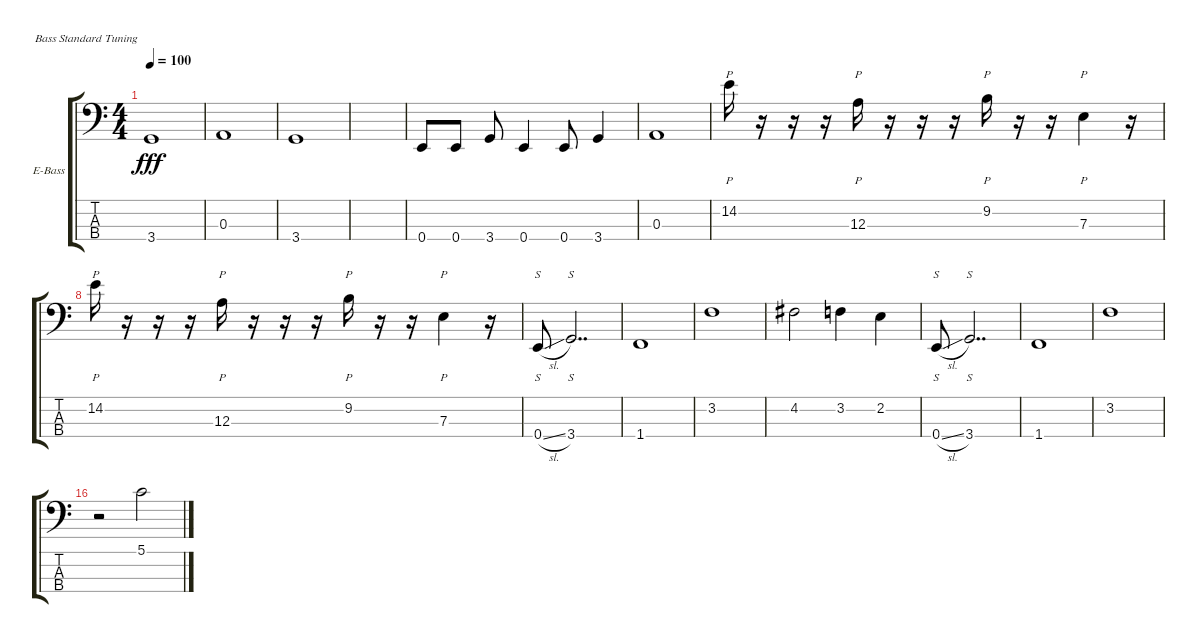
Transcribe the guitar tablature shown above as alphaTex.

\defaultSystemsLayout 4
\bracketExtendMode groupsimilarinstruments
\firstSystemTrackNameOrientation horizontal
\otherSystemsTrackNameOrientation horizontal
\defaultBarNumberDisplay FirstOfSystem
\track ("Electric Bass" "E-Bass") {instrument electricbassfinger}
\staff {score tabs}
\tuning (G2 D2 A1 E1)
\ts (4 4)
\tempo 100
\clef f4
\ks c
3.4.1{dy fff} |
0.3.1 |
3.4.1 |
|
0.4.8 0.4.8 3.4.8 0.4.4 0.4.8 3.4.4 |
0.3.1 |
14.2.16{p} r.16 r.16 r.16 12.3.16{p} r.16 r.16 r.16 9.2.16{p} r.16 r.16 7.3.4{p} r.16 |
14.2.16{p} r.16 r.16 r.16 12.3.16{p} r.16 r.16 r.16 9.2.16{p} r.16 r.16 7.3.4{p} r.16 |
0.4{sl}.8{s} 3.4.2{s dd} |
1.4.1 |
3.2.1 |
4.2.2 3.2.4 2.2.4 |
0.4{sl}.8{s} 3.4.2{s dd} |
1.4.1 |
3.2.1 |
r.2 5.1.2
